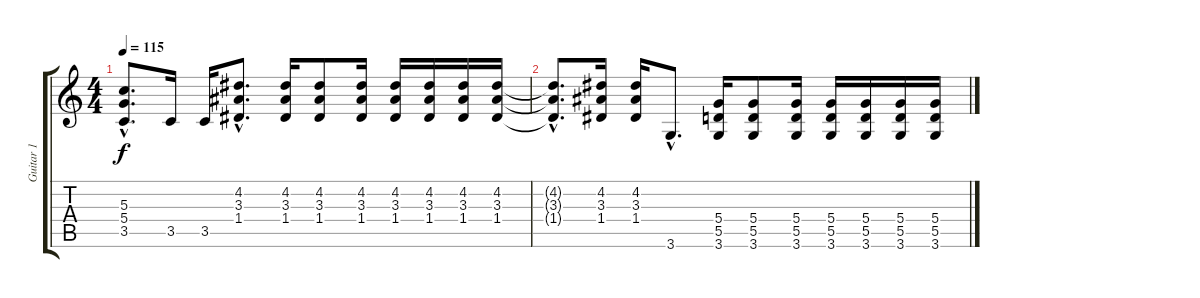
\track ("Guitar 1" "Guitar 1") {instrument overdrivenguitar}
\staff {score tabs}
\tuning (E4 B3 G3 D3 A2 E2) {hide}
\ts (4 4)
\tempo 115
\clef g2
\ks c
(5.3{hac t} 5.4{hac t} 3.5{hac t}).8{d dy f} 3.5.16 3.5.16 (4.2{hac} 3.3{hac} 1.4{hac}).8{d} (4.2 3.3 1.4).16 (4.2 3.3 1.4).8 (4.2 3.3 1.4).16 (4.2 3.3 1.4).16 (4.2 3.3 1.4).16 (4.2 3.3 1.4).16 (4.2 3.3 1.4).16 |
(4.2{hac t} 3.3{hac t} 1.4{hac t}).8{d} (4.2 3.3 1.4).16 (4.2 3.3 1.4).16 3.6{hac}.8{d} (5.4 5.5 3.6).16 (5.4 5.5 3.6).8 (5.4 5.5 3.6).16 (5.4 5.5 3.6).16 (5.4 5.5 3.6).16 (5.4 5.5 3.6).16 (5.4 5.5 3.6).16
